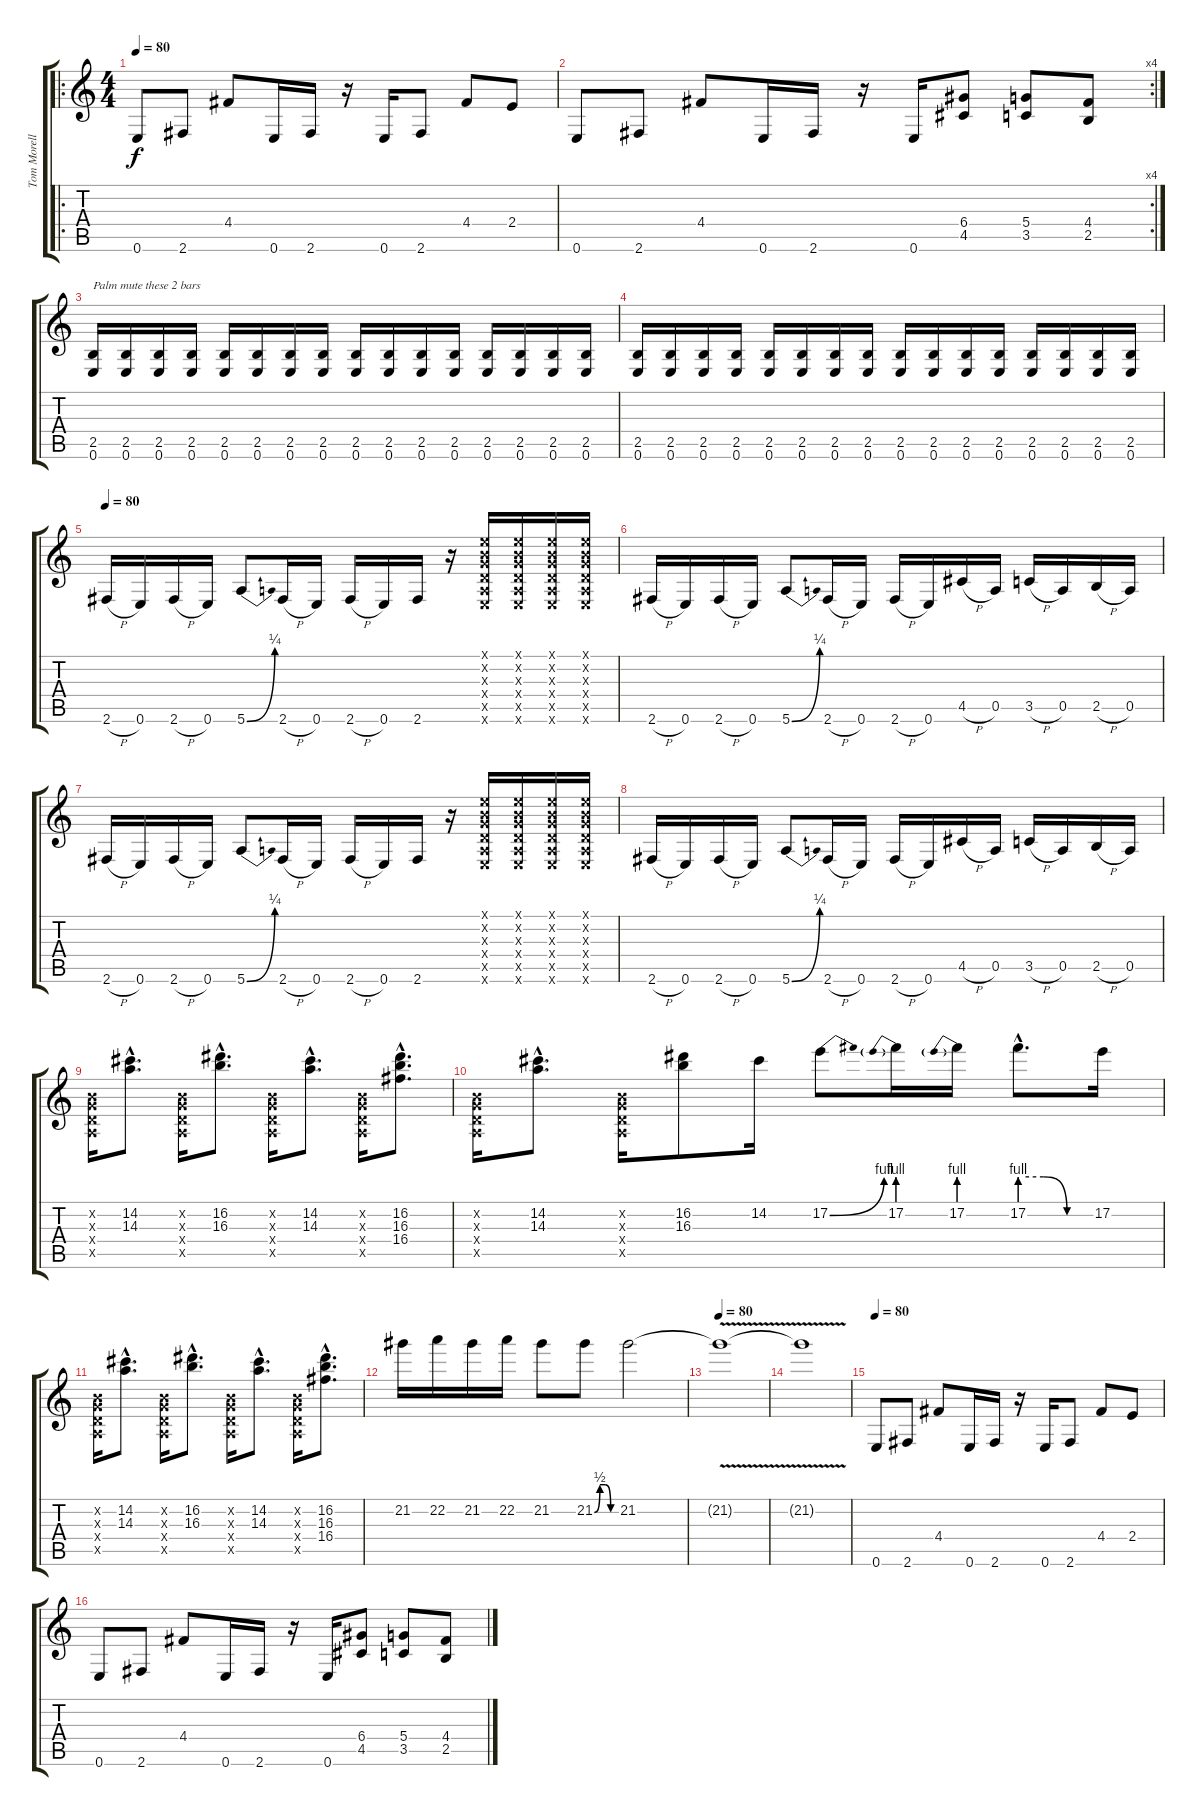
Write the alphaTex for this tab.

\track ("Tom Morello" "Tom Morell") {instrument distortionguitar}
\staff {score tabs}
\tuning (E4 B3 G3 D3 A2 E2) {hide}
\ro
\ts (4 4)
\tempo 80
\clef g2
\ks c
0.6.8{dy f volume 16} 2.6.8 4.4.8 0.6.16 2.6.16 r.16 0.6.16 2.6.8 4.4.8 2.4.8 |
\rc 4
0.6.8 2.6.8 4.4.8 0.6.16 2.6.16 r.16 0.6.16 (6.4 4.5).8 (5.4 3.5).8 (4.4 2.5).8 |
(2.5 0.6).16{txt "Palm mute these 2 bars"} (2.5 0.6).16 (2.5 0.6).16 (2.5 0.6).16 (2.5 0.6).16 (2.5 0.6).16 (2.5 0.6).16 (2.5 0.6).16 (2.5 0.6).16 (2.5 0.6).16 (2.5 0.6).16 (2.5 0.6).16 (2.5 0.6).16 (2.5 0.6).16 (2.5 0.6).16 (2.5 0.6).16 |
(2.5 0.6).16 (2.5 0.6).16 (2.5 0.6).16 (2.5 0.6).16 (2.5 0.6).16 (2.5 0.6).16 (2.5 0.6).16 (2.5 0.6).16 (2.5 0.6).16 (2.5 0.6).16 (2.5 0.6).16 (2.5 0.6).16 (2.5 0.6).16 (2.5 0.6).16 (2.5 0.6).16 (2.5 0.6).16 |
\tempo 80
2.6{h}.16 0.6.16 2.6{h}.16 0.6.16 5.6{be (bend 0 0 60 1)}.8 2.6{h}.16 0.6.16 2.6{h}.16 0.6.16 2.6.16 r.16 (0.1{x} 0.2{x} 0.3{x} 0.4{x} 0.5{x} 0.6{x}).16 (0.1{x} 0.2{x} 0.3{x} 0.4{x} 0.5{x} 0.6{x}).16 (0.1{x} 0.2{x} 0.3{x} 0.4{x} 0.5{x} 0.6{x}).16 (0.1{x} 0.2{x} 0.3{x} 0.4{x} 0.5{x} 0.6{x}).16 |
2.6{h}.16 0.6.16 2.6{h}.16 0.6.16 5.6{be (bend 0 0 60 1)}.8 2.6{h}.16 0.6.16 2.6{h}.16 0.6.16 4.5{h}.16 0.5.16 3.5{h}.16 0.5.16 2.5{h}.16 0.5.16 |
2.6{h}.16 0.6.16 2.6{h}.16 0.6.16 5.6{be (bend 0 0 60 1)}.8 2.6{h}.16 0.6.16 2.6{h}.16 0.6.16 2.6.16 r.16 (0.1{x} 0.2{x} 0.3{x} 0.4{x} 0.5{x} 0.6{x}).16 (0.1{x} 0.2{x} 0.3{x} 0.4{x} 0.5{x} 0.6{x}).16 (0.1{x} 0.2{x} 0.3{x} 0.4{x} 0.5{x} 0.6{x}).16 (0.1{x} 0.2{x} 0.3{x} 0.4{x} 0.5{x} 0.6{x}).16 |
2.6{h}.16 0.6.16 2.6{h}.16 0.6.16 5.6{be (bend 0 0 60 1)}.8 2.6{h}.16 0.6.16 2.6{h}.16 0.6.16 4.5{h}.16 0.5.16 3.5{h}.16 0.5.16 2.5{h}.16 0.5.16 |
(0.2{x} 0.3{x} 0.4{x} 0.5{x}).16{balance 8} (14.2{hac} 14.3{hac}).8{d} (0.2{x} 0.3{x} 0.4{x} 0.5{x}).16 (16.2{hac} 16.3{hac}).8{d} (0.2{x} 0.3{x} 0.4{x} 0.5{x}).16 (14.2{hac} 14.3{hac}).8{d} (0.2{x} 0.3{x} 0.4{x} 0.5{x}).16 (16.2{hac} 16.3{hac} 16.4{hac}).8{d} |
(0.2{x} 0.3{x} 0.4{x} 0.5{x}).16 (14.2{hac} 14.3{hac}).8{d} (0.2{x} 0.3{x} 0.4{x} 0.5{x}).16 (16.2 16.3).8 14.2.16 17.2{be (bend 0 0 60 4)}.8 17.2{be (prebend 0 4 60 4)}.16 17.2{be (prebend 0 4 60 4)}.16 17.2{be (custom 0 4 20 4 40 0 60 0) hac}.8{d} 17.2.16 |
(0.2{x} 0.3{x} 0.4{x} 0.5{x}).16 (14.2{hac} 14.3{hac}).8{d} (0.2{x} 0.3{x} 0.4{x} 0.5{x}).16 (16.2{hac} 16.3{hac}).8{d} (0.2{x} 0.3{x} 0.4{x} 0.5{x}).16 (14.2{hac} 14.3{hac}).8{d} (0.2{x} 0.3{x} 0.4{x} 0.5{x}).16 (16.2{hac} 16.3{hac} 16.4{hac}).8{d} |
21.2.16 22.2.16 21.2.16 22.2.16 21.2.8 21.2{be (custom 0 0 15 2 30 2 45 0 60 0)}.8 21.2.2 |
\tempo 80
21.2{v t}.1 |
21.2{t}.1 |
\tempo 80
0.6.8{volume 16} 2.6.8 4.4.8 0.6.16 2.6.16 r.16 0.6.16 2.6.8 4.4.8 2.4.8 |
0.6.8 2.6.8 4.4.8 0.6.16 2.6.16 r.16 0.6.16 (6.4 4.5).8 (5.4 3.5).8 (4.4 2.5).8
